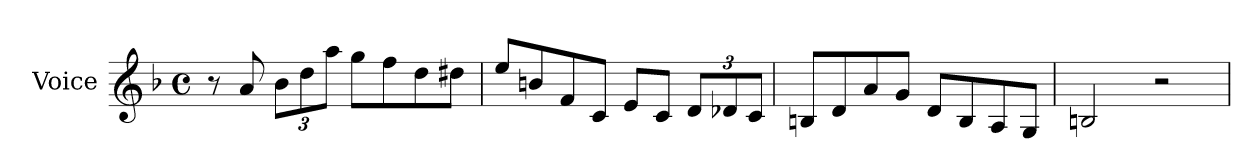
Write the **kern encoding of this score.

**kern
*part1
*staff1
*I"Voice
*I'Voice
*clefG2
*k[b-]
*M4/4
*met(c)
=1
8r
8a/
12b-\L
12dd\
12aa\J
8gg\L
8ff\
8dd\
8dd#X\J
=2
8ee/L
8bn/
8f/
8c/J
8e/L
8c/J
12d/L
12d-X/
12c/J
=3
8Bn/L
8d/
8a/
8g/J
8d/L
8B/
8A/
8G/J
=4
2Bn/
2rcc
=
*-
